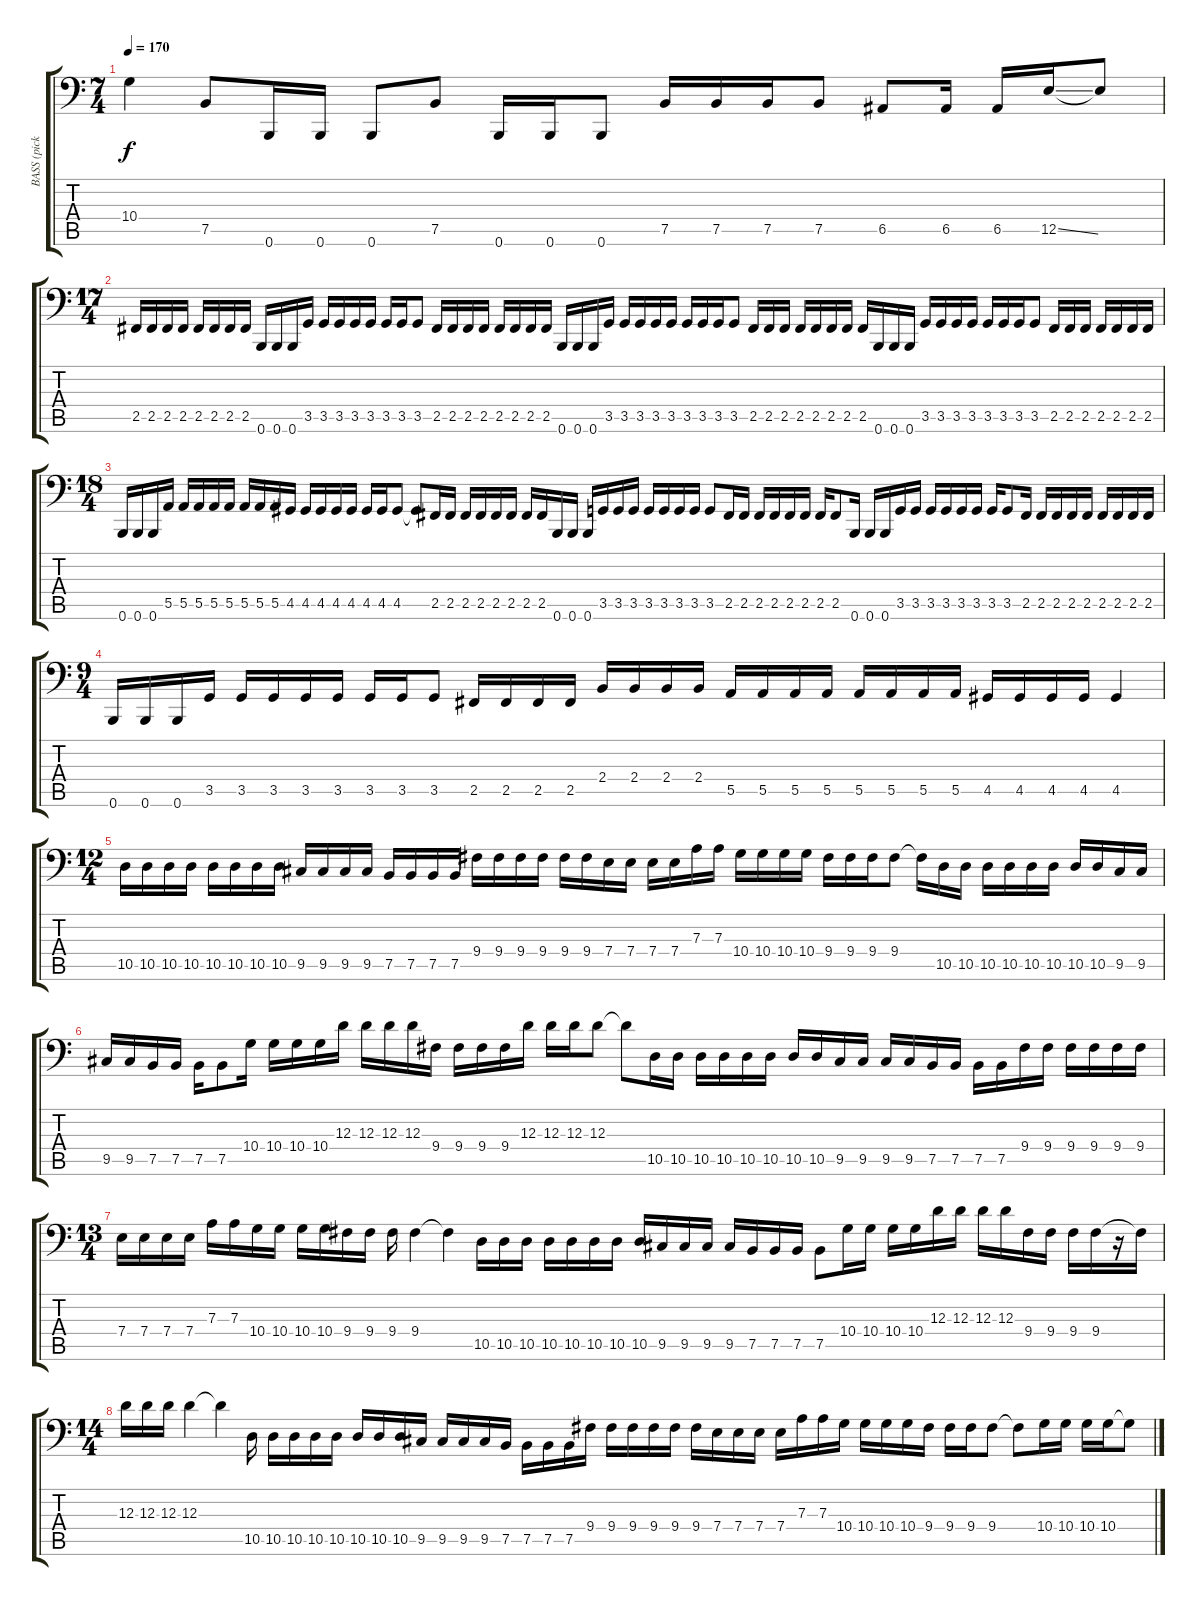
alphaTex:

\track ("BASS (pick)" "BASS (pick") {instrument electricbasspick}
\staff {score tabs}
\tuning (E4 B3 D2 A1 E1 B0) {hide}
\ts (7 4)
\tempo 170
\clef f4
\ks c
10.4{t}.4{dy f} 7.5.8 0.6.16 0.6.16 0.6.8 7.5.8 0.6.16 0.6.16 0.6.8 7.5.16 7.5.16 7.5.16 7.5.8 6.5.8 6.5.16 6.5.16 12.5{ss}.16 12.5{t}.8 |
\ts (17 4)
2.5.16 2.5.16 2.5.16 2.5.16 2.5.16 2.5.16 2.5.16 2.5.16 0.6.16 0.6.16 0.6.16 3.5.16 3.5.16 3.5.16 3.5.16 3.5.16 3.5.16 3.5.16 3.5.8 2.5.16 2.5.16 2.5.16 2.5.16 2.5.16 2.5.16 2.5.16 2.5.16 0.6.16 0.6.16 0.6.16 3.5.16 3.5.16 3.5.16 3.5.16 3.5.16 3.5.16 3.5.16 3.5.16 3.5.8 2.5.16 2.5.16 2.5.16 2.5.16 2.5.16 2.5.16 2.5.16 2.5.16 0.6.16 0.6.16 0.6.16 3.5.16 3.5.16 3.5.16 3.5.16 3.5.16 3.5.16 3.5.16 3.5.8 2.5.16 2.5.16 2.5.16 2.5.16 2.5.16 2.5.16 2.5.16 |
\ts (18 4)
0.6.16 0.6.16 0.6.16 5.5.16 5.5.16 5.5.16 5.5.16 5.5.16 5.5.16 5.5.16 5.5.16 4.5.16 4.5.16 4.5.16 4.5.16 4.5.16 4.5.16 4.5.16 4.5.8 4.5{t}.8 2.5.16 2.5.16 2.5.16 2.5.16 2.5.16 2.5.16 2.5.16 2.5.16 0.6.16 0.6.16 0.6.16 3.5.16 3.5.16 3.5.16 3.5.16 3.5.16 3.5.16 3.5.16 3.5.8 2.5.16 2.5.16 2.5.16 2.5.16 2.5.16 2.5.16 2.5.16 2.5.8 0.6.16 0.6.16 0.6.16 3.5.16 3.5.16 3.5.16 3.5.16 3.5.16 3.5.16 3.5.16 3.5.8 2.5.16 2.5.16 2.5.16 2.5.16 2.5.16 2.5.16 2.5.16 2.5.16 2.5.16 |
\ts (9 4)
0.6.16 0.6.16 0.6.16 3.5.16 3.5.16 3.5.16 3.5.16 3.5.16 3.5.16 3.5.16 3.5.8 2.5.16 2.5.16 2.5.16 2.5.16 2.4.16 2.4.16 2.4.16 2.4.16 5.5.16 5.5.16 5.5.16 5.5.16 5.5.16 5.5.16 5.5.16 5.5.16 4.5.16 4.5.16 4.5.16 4.5.16 4.5.4 |
\ts (12 4)
10.5.16 10.5.16 10.5.16 10.5.16 10.5.16 10.5.16 10.5.16 10.5.16 9.5.16 9.5.16 9.5.16 9.5.16 7.5.16 7.5.16 7.5.16 7.5.16 9.4.16 9.4.16 9.4.16 9.4.16 9.4.16 9.4.16 7.4.16 7.4.16 7.4.16 7.4.16 7.3.16 7.3.16 10.4.16 10.4.16 10.4.16 10.4.16 9.4.16 9.4.16 9.4.16 9.4.8 9.4{t}.16 10.5.16 10.5.16 10.5.16 10.5.16 10.5.16 10.5.16 10.5.16 10.5.16 9.5.16 9.5.16 |
9.5.16 9.5.16 7.5.16 7.5.16 7.5.16 7.5.8 10.4.16 10.4.16 10.4.16 10.4.16 12.3.16 12.3.16 12.3.16 12.3.16 9.4.16 9.4.16 9.4.16 9.4.16 12.3.16 12.3.16 12.3.16 12.3.8 12.3{t}.8 10.5.16 10.5.16 10.5.16 10.5.16 10.5.16 10.5.16 10.5.16 10.5.16 9.5.16 9.5.16 9.5.16 9.5.16 7.5.16 7.5.16 7.5.16 7.5.16 9.4.16 9.4.16 9.4.16 9.4.16 9.4.16 9.4.16 |
\ts (13 4)
7.4.16 7.4.16 7.4.16 7.4.16 7.3.16 7.3.16 10.4.16 10.4.16 10.4.16 10.4.16 9.4.16 9.4.16 9.4.16 9.4.4 9.4{t}.4 10.5.16 10.5.16 10.5.16 10.5.16 10.5.16 10.5.16 10.5.16 10.5.16 9.5.16 9.5.16 9.5.16 9.5.16 7.5.16 7.5.16 7.5.16 7.5.8 10.4.16 10.4.16 10.4.16 10.4.16 12.3.16 12.3.16 12.3.16 12.3.16 9.4.16 9.4.16 9.4.16 9.4.16 r.16 9.4{t}.16 |
\ts (14 4)
12.3.16 12.3.16 12.3.16 12.3.4 12.3{t}.4 10.5.16 10.5.16 10.5.16 10.5.16 10.5.16 10.5.16 10.5.16 10.5.16 9.5.16 9.5.16 9.5.16 9.5.16 7.5.16 7.5.16 7.5.16 7.5.16 9.4.16 9.4.16 9.4.16 9.4.16 9.4.16 9.4.16 7.4.16 7.4.16 7.4.16 7.4.16 7.3.16 7.3.16 10.4.16 10.4.16 10.4.16 10.4.16 9.4.16 9.4.16 9.4.16 9.4.8 9.4{t}.8 10.4.16 10.4.16 10.4.16 10.4.16 10.4{t}.8
